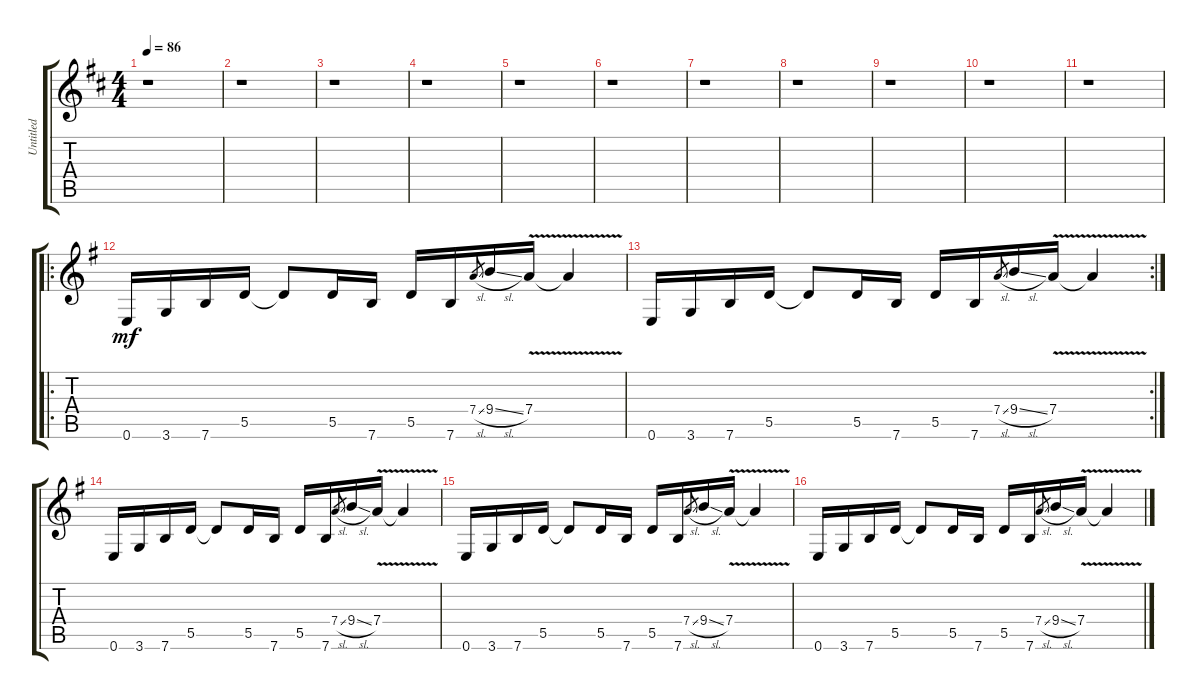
\track ("Untitled" "Untitled") {instrument distortionguitar}
\staff {score tabs}
\tuning (E4 B3 G3 D3 A2 E2) {hide}
\ts (4 4)
\tempo 86
\clef g2
\ks d
r.1{dy f} |
r.1 |
r.1 |
r.1 |
r.1 |
r.1 |
r.1 |
r.1 |
r.1 |
r.1 |
r.1 |
\ro
\ks g
0.6.16{dy mf} 3.6.16 7.6.16 5.5.16 5.5{t}.8 5.5.16 7.6.16 5.5.16 7.6.16 7.4{sl}.8{gr} 9.4{sl}.16 7.4{v}.16 7.4{v t}.4 |
\rc 2
0.6.16 3.6.16 7.6.16 5.5.16 5.5{t}.8 5.5.16 7.6.16 5.5.16 7.6.16 7.4{sl}.8{gr} 9.4{sl}.16 7.4{v}.16 7.4{v t}.4 |
0.6.16 3.6.16 7.6.16 5.5.16 5.5{t}.8 5.5.16 7.6.16 5.5.16 7.6.16 7.4{sl}.8{gr} 9.4{sl}.16 7.4{v}.16 7.4{v t}.4 |
0.6.16 3.6.16 7.6.16 5.5.16 5.5{t}.8 5.5.16 7.6.16 5.5.16 7.6.16 7.4{sl}.8{gr} 9.4{sl}.16 7.4{v}.16 7.4{v t}.4 |
0.6.16 3.6.16 7.6.16 5.5.16 5.5{t}.8 5.5.16 7.6.16 5.5.16 7.6.16 7.4{sl}.8{gr} 9.4{sl}.16 7.4{v}.16 7.4{v t}.4
